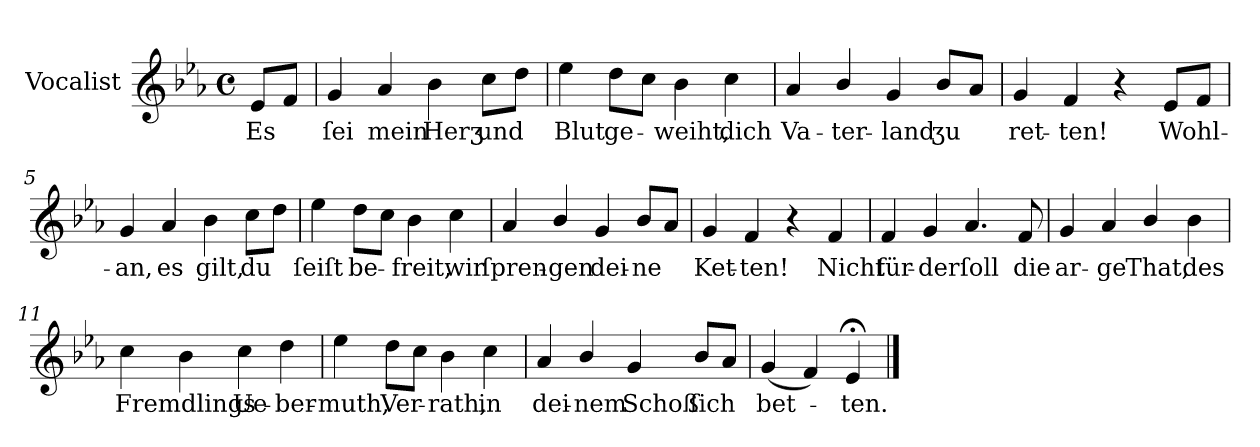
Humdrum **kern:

**kern	**text
*part1	*part1
*staff1	*staff1
*I"Vocalist	*
*clefG2	*
*k[b-e-a-]	*
*E-:	*
*M4/4	*
*met(c)	*
=	=
8e-L	Es
8fJ	.
=1	=1
4g	ſei
4a-	mein
4b-	Herʒ
8ccL	und
8ddJ	.
=2	=2
4ee-	Blut
8ddL	ge-
8ccJ	.
4b-	-weiht,
4cc	dich
=3	=3
4a-	Va-
4b-/	-ter-
4g	-land
8b-/L	ʒu
8a-J	.
=4	=4
4g	ret-
4f	-ten!
4r	.
8e-L	Wohl-
8fJ	.
=5	=5
4g	-an,
4a-	es
4b-	gilt,
8ccL	du
8ddJ	.
=6	=6
4ee-	ſeiſt
8ddL	be-
8ccJ	.
4b-	-freit,
4cc	wir
=7	=7
4a-	ſpren-
4b-/	-gen
4g	dei-
8b-L	-ne
8a-J	.
=8	=8
4g	Ket-
4f	-ten!
4r	.
4f	Nicht
=9	=9
4f	für-
4g	-der
4.a-	ſoll
8f	die
=10	=10
4g	ar-
4a-	-ge
4b-/	That,
4b-	des
=11	=11
4cc	Fremdlings
4b-	.
4cc	Ue-
4dd	-ber-
=12	=12
4ee-	-muth,
8ddL	Ver-
8ccJ	.
4b-	-rath,
4cc	in
=13	=13
4a-	dei-
4b-/	-nem
4g	Schoß
8b-/L	ſich
8a-J	.
=14	=14
(>4g	bet-
4f)	.
4e-;<	-ten.
==	==
*-	*-
